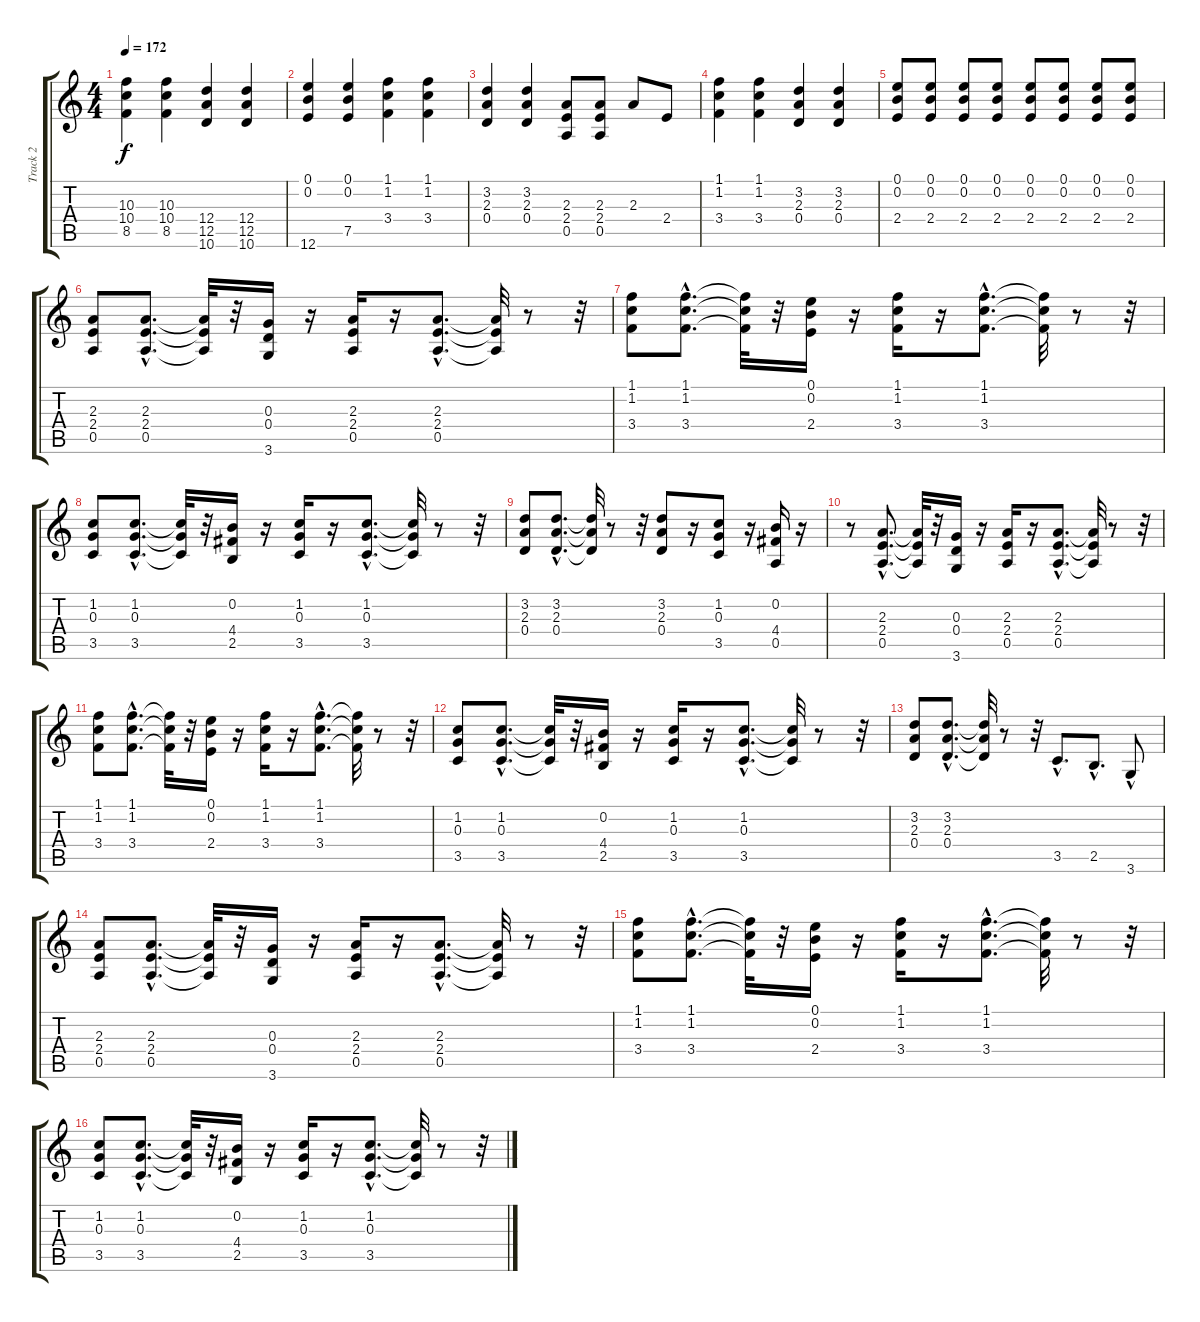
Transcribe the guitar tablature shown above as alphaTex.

\track ("Track 2" "Track 2") {instrument overdrivenguitar}
\staff {score tabs}
\tuning (E4 B3 G3 D3 A2 E2) {hide}
\ts (4 4)
\tempo 172
\clef g2
\ks c
(10.3 10.4 8.5).4{dy f} (10.3 10.4 8.5).4 (12.4 12.5 10.6).4 (12.4 12.5 10.6).4 |
(0.1 0.2 12.6).4 (0.1 0.2 7.5).4 (1.1 1.2 3.4).4 (1.1 1.2 3.4).4 |
(3.2 2.3 0.4).4 (3.2 2.3 0.4).4 (2.3 2.4 0.5).8 (2.3 2.4 0.5).8 2.3.8 2.4.8 |
(1.1 1.2 3.4).4 (1.1 1.2 3.4).4 (3.2 2.3 0.4).4 (3.2 2.3 0.4).4 |
(0.1 0.2 2.4).8 (0.1 0.2 2.4).8 (0.1 0.2 2.4).8 (0.1 0.2 2.4).8 (0.1 0.2 2.4).8 (0.1 0.2 2.4).8 (0.1 0.2 2.4).8 (0.1 0.2 2.4).8 |
(2.3 2.4 0.5).8 (2.3{hac} 2.4{hac} 0.5{hac}).8{d} (2.3{t} 2.4{t} 0.5{t}).32 r.32 (0.3 0.4 3.6).16 r.16 (2.3 2.4 0.5).16 r.16 (2.3{hac} 2.4{hac} 0.5{hac}).8{d} (2.3{t} 2.4{t} 0.5{t}).32 r.8 r.32 |
(1.1 1.2 3.4).8 (1.1{hac} 1.2{hac} 3.4{hac}).8{d} (1.1{t} 1.2{t} 3.4{t}).32 r.32 (0.1 0.2 2.4).16 r.16 (1.1 1.2 3.4).16 r.16 (1.1{hac} 1.2{hac} 3.4{hac}).8{d} (1.1{t} 1.2{t} 3.4{t}).32 r.8 r.32 |
(1.2 0.3 3.5).8 (1.2{hac} 0.3{hac} 3.5{hac}).8{d} (1.2{t} 0.3{t} 3.5{t}).32 r.32 (0.2 4.4 2.5).16 r.16 (1.2 0.3 3.5).16 r.16 (1.2{hac} 0.3{hac} 3.5{hac}).8{d} (1.2{t} 0.3{t} 3.5{t}).32 r.8 r.32 |
(3.2 2.3 0.4).8 (3.2{hac} 2.3{hac} 0.4{hac}).8{d} (3.2{t} 2.3{t} 0.4{t}).32 r.8 r.32 (3.2 2.3 0.4).8 r.16 (1.2 0.3 3.5).8 r.16 (0.2 4.4 0.5).16 r.16 |
r.8 (2.3{hac} 2.4{hac} 0.5{hac}).8{d} (2.3{t} 2.4{t} 0.5{t}).32 r.32 (0.3 0.4 3.6).16 r.16 (2.3 2.4 0.5).16 r.16 (2.3{hac} 2.4{hac} 0.5{hac}).8{d} (2.3{t} 2.4{t} 0.5{t}).32 r.8 r.32 |
(1.1 1.2 3.4).8 (1.1{hac} 1.2{hac} 3.4{hac}).8{d} (1.1{t} 1.2{t} 3.4{t}).32 r.32 (0.1 0.2 2.4).16 r.16 (1.1 1.2 3.4).16 r.16 (1.1{hac} 1.2{hac} 3.4{hac}).8{d} (1.1{t} 1.2{t} 3.4{t}).32 r.8 r.32 |
(1.2 0.3 3.5).8 (1.2{hac} 0.3{hac} 3.5{hac}).8{d} (1.2{t} 0.3{t} 3.5{t}).32 r.32 (0.2 4.4 2.5).16 r.16 (1.2 0.3 3.5).16 r.16 (1.2{hac} 0.3{hac} 3.5{hac}).8{d} (1.2{t} 0.3{t} 3.5{t}).32 r.8 r.32 |
(3.2 2.3 0.4).8 (3.2{hac} 2.3{hac} 0.4{hac}).8{d} (3.2{t} 2.3{t} 0.4{t}).32 r.8 r.32 3.5{hac}.8{d} 2.5{hac}.8{d} 3.6{hac}.8 |
(2.3 2.4 0.5).8 (2.3{hac} 2.4{hac} 0.5{hac}).8{d} (2.3{t} 2.4{t} 0.5{t}).32 r.32 (0.3 0.4 3.6).16 r.16 (2.3 2.4 0.5).16 r.16 (2.3{hac} 2.4{hac} 0.5{hac}).8{d} (2.3{t} 2.4{t} 0.5{t}).32 r.8 r.32 |
(1.1 1.2 3.4).8 (1.1{hac} 1.2{hac} 3.4{hac}).8{d} (1.1{t} 1.2{t} 3.4{t}).32 r.32 (0.1 0.2 2.4).16 r.16 (1.1 1.2 3.4).16 r.16 (1.1{hac} 1.2{hac} 3.4{hac}).8{d} (1.1{t} 1.2{t} 3.4{t}).32 r.8 r.32 |
(1.2 0.3 3.5).8 (1.2{hac} 0.3{hac} 3.5{hac}).8{d} (1.2{t} 0.3{t} 3.5{t}).32 r.32 (0.2 4.4 2.5).16 r.16 (1.2 0.3 3.5).16 r.16 (1.2{hac} 0.3{hac} 3.5{hac}).8{d} (1.2{t} 0.3{t} 3.5{t}).32 r.8 r.32
